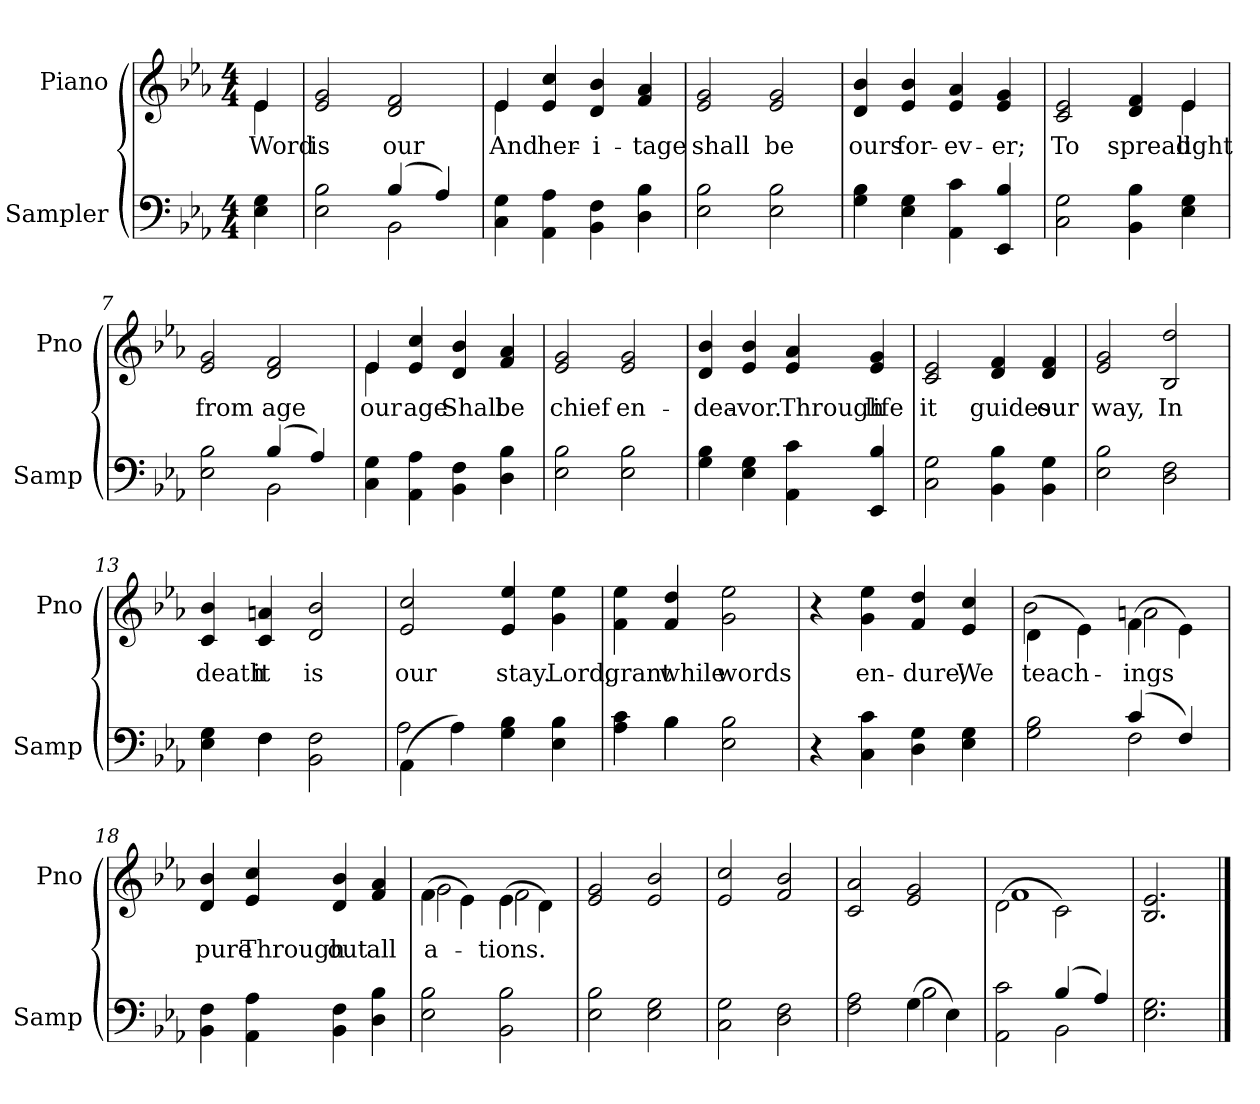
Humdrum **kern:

**kern	**kern	**text
*part2	*part1	*part1
*staff2	*staff1	*staff1
*I"Sampler	*I"Piano	*
*I'Samp	*I'Pno	*
*clefF4	*clefG2	*
*k[b-e-a-]	*k[b-e-a-]	*
*E-:	*E-:	*
*M4/4	*M4/4	*
=1	=1	=1
*	*^	*
4E- 4G	4e-/	4e-	Word
*	*v	*v	*
=2	=2	=2
*^	*	*
2E- 2B-	2ryy	2e- 2g	is
(4B-/	2BB-	2d 2f	our
4A-/)	.	.	.
*v	*v	*	*
=3	=3	=3
*	*^	*
4C 4G	4e-/	4e-	And
4AA- 4A-	4e- 4cc	2.ryy	her-
4BB- 4F	4d 4b-	.	-i-
4D 4B-	4f 4a-	.	-tage
*	*v	*v	*
=4	=4	=4
2E- 2B-	2e- 2g	shall
2E- 2B-	2e- 2g	be
=5	=5	=5
4G 4B-	4d 4b-	ours
4E- 4G	4e- 4b-	for-
4AA- 4c	4e- 4a-	-ev-
4EE- 4B-	4e- 4g	-er;
=6	=6	=6
*	*^	*
2C 2G	2c 2e-	2.ryy	To
4BB- 4B-	4d 4f	.	spread
4E- 4G	4e-/	4e-	light
*	*v	*v	*
=7	=7	=7
*^	*	*
2E- 2B-	2ryy	2e- 2g	from
(4B-/	2BB-	2d 2f	age
4A-/)	.	.	.
*v	*v	*	*
=8	=8	=8
*	*^	*
4C 4G	4e-/	4e-	our
4AA- 4A-	4e- 4cc	2.ryy	age
4BB- 4F	4d 4b-	.	Shall
4D 4B-	4f 4a-	.	be
*	*v	*v	*
=9	=9	=9
2E- 2B-	2e- 2g	chief
2E- 2B-	2e- 2g	en-
=10	=10	=10
4G 4B-	4d 4b-	-dea-
4E- 4G	4e- 4b-	-vor.
4AA- 4c	4e- 4a-	Through
4EE- 4B-	4e- 4g	life
=11	=11	=11
2C 2G	2c 2e-	it
4BB- 4B-	4d 4f	guides
4BB- 4G	4d 4f	our
=12	=12	=12
2E- 2B-	2e- 2g	way,
2D 2F	2B- 2dd	In
=13	=13	=13
*^	*	*
4E- 4G	4ryy	4c 4b-	death
4F\	4F	4c 4an	it
2BB- 2F	2ryy	2d 2b-	is
=14	=14	=14	=14
(4AA-\	2A-	2e- 2cc	our
4A-\)	.	.	.
4G 4B-	2ryy	4e- 4ee-	stay.
4E- 4B-	.	4g 4ee-	Lord,
=15	=15	=15	=15
4A- 4c	4ryy	4f 4ee-	grant
4B-\	4B-	4f 4dd	while
2E- 2B-	2ryy	2g 2ee-	words
*v	*v	*	*
=16	=16	=16
4r	4r	.
4C 4c	4g 4ee-	en-
4D 4G	4f 4dd	-dure,
4E- 4G	4e- 4cc	We
=17	=17	=17
*^	*^	*
2G 2B-	2ryy	(4d\	2b-	teach-
.	.	4e-\)	.	.
(4c/	2F	(4f\	2an	-ings
4F/)	.	4e-\)	.	.
*v	*v	*	*	*
*	*v	*v	*
=18	=18	=18
4BB- 4F	4d 4b-	pure
4AA- 4A-	4e- 4cc	Through-
4BB- 4F	4d 4b-	-out
4D 4B-	4f 4a-	all
=19	=19	=19
*	*^	*
2E- 2B-	(4f\	2g	-a-
.	4e-\)	.	.
2BB- 2B-	(4e-\	2f	-tions.
.	4d\)	.	.
*	*v	*v	*
=20	=20	=20
2E- 2B-	2e- 2g	.
2E- 2G	2e- 2b-	.
=21	=21	=21
2C 2G	2e- 2cc	.
2D 2F	2f 2b-	.
=22	=22	=22
*^	*	*
2F 2A-	2ryy	2c 2a-	.
(4G\	2B-	2e- 2g	.
4E-\)	.	.	.
=23	=23	=23	=23
*	*	*^	*
2AA- 2c	2ryy	(2d\	1f	.
(4B-/	2BB-	2c\)	.	.
4A-/)	.	.	.	.
*v	*v	*	*	*
*	*v	*v	*
=24	=24	=24
2.E- 2.G	2.B- 2.e-	.
==	==	==
*-	*-	*-
